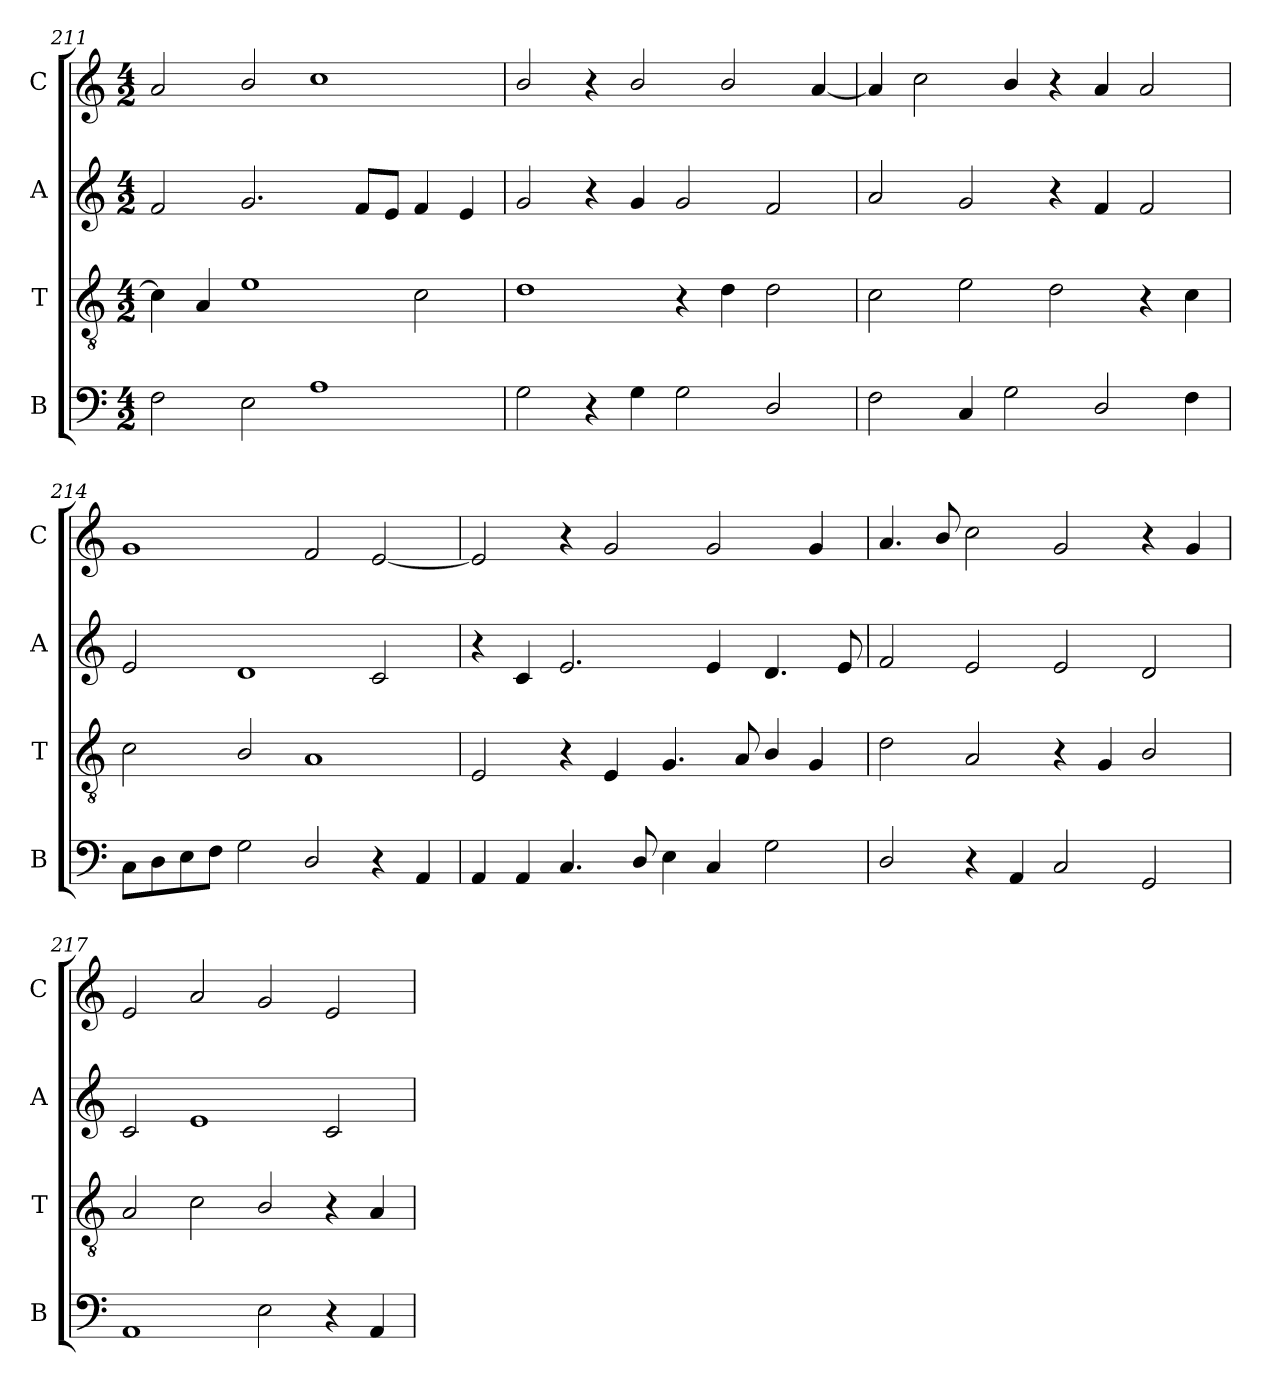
**kern	**kern	**kern	**kern
*part4	*part3	*part2	*part1
*staff4	*staff3	*staff2	*staff1
*I"B	*I"T	*I"A	*I"C
*I'B	*I'T	*I'A	*I'C
!!LO:LB:g=z
*clefF4	*clefGv2	*clefG2	*clefG2
*k[]	*k[]	*k[]	*k[]
*C:	*C:	*C:	*C:
*M4/2	*M4/2	*M4/2	*M4/2
=211	=211	=211	=211
2F\	4c\]	2f/	2a/
.	4A/	.	.
2E\	1e	2.g/	2b/
1A	.	.	1cc
.	.	8f/L	.
.	.	8e/J	.
.	2c\	4f/	.
.	.	4e/	.
=212	=212	=212	=212
2G\	1d	2g/	2b/
4r	.	4r	4r
4G\	.	4g/	2b/
2G\	4r	2g/	.
.	4d\	.	2b/
2D/	2d\	2f/	.
.	.	.	[<4a/
=213	=213	=213	=213
2F\	2c\	2a/	4a/]
.	.	.	2cc\
4C/	2e\	2g/	.
2G\	.	.	4b/
.	2d\	4r	4r
2D/	.	4f/	4a/
.	4r	2f/	2a/
4F\	4c\	.	.
!!LO:PB:g=z
=214	=214	=214	=214
8C\L	2c\	2e/	1g
8D\	.	.	.
8E\	.	.	.
8F\J	.	.	.
2G\	2B/	1d	.
2D/	1A	.	2f/
4r	.	2c/	[<2e/
4AA/	.	.	.
=215	=215	=215	=215
4AA/	2E/	4r	2e/]
4AA/	.	4c/	.
4.C/	4r	2.e/	4r
.	4E/	.	2g/
8D/	.	.	.
4E\	4.G/	.	.
4C/	.	4e/	2g/
.	8A/	.	.
2G\	4B/	4.d/	.
.	4G/	.	4g/
.	.	8e/	.
=216	=216	=216	=216
2D/	2d\	2f/	4.a/
.	.	.	8b/
4r	2A/	2e/	2cc\
4AA/	.	.	.
2C/	4r	2e/	2g/
.	4G/	.	.
2GG/	2B/	2d/	4r
.	.	.	4g/
!!LO:LB:g=z
=217	=217	=217	=217
1AA	2A/	2c/	2e/
.	2c\	1e	2a/
2E\	2B/	.	2g/
4r	4r	2c/	2e/
4AA/	4A/	.	.
=	=	=	=
*-	*-	*-	*-
